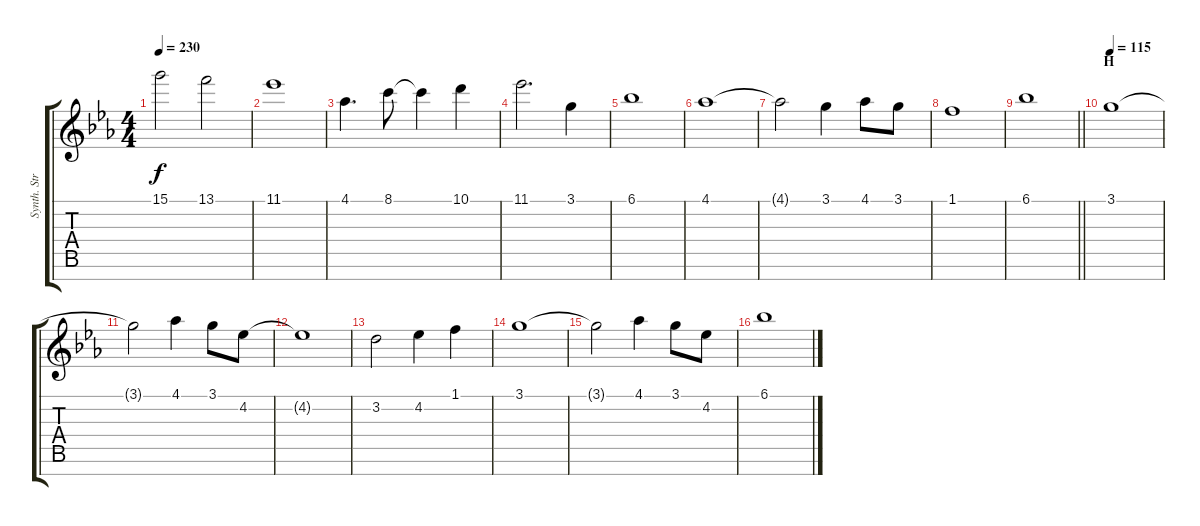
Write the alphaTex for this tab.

\track ("Synth. Strings" "Synth. Str") {instrument stringensemble1}
\staff {score tabs}
\tuning (E5 B4 G4 D4 A3 E3 B2) {hide}
\ts (4 4)
\tempo 230
\clef g2
\ks eb
15.1{t}.2{dy f} 13.1.2 |
11.1.1 |
4.1.4{d} 8.1.8 8.1{t}.4 10.1.4 |
11.1.2{d} 3.1.4 |
6.1.1 |
4.1.1 |
4.1{t}.2 3.1.4 4.1.8 3.1.8 |
1.1.1 |
\barLineRight lightlight
6.1.1 |
\section ("" "H")
\tempo 115
3.1.1 |
3.1{t}.2 4.1.4 3.1.8 4.2.8 |
4.2{t}.1 |
3.2.2 4.2.4 1.1.4 |
3.1.1 |
3.1{t}.2 4.1.4 3.1.8 4.2.8 |
6.1.1
